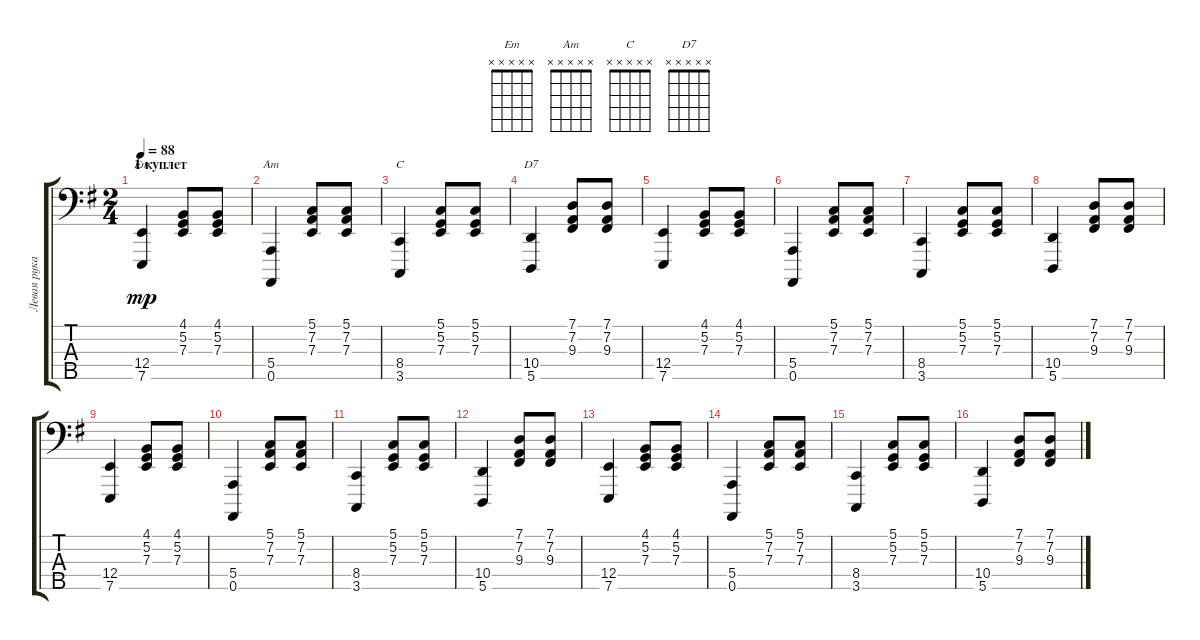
\track ("Левая рука" "Левая рука") {instrument acousticgrandpiano}
\staff {score tabs}
\tuning (G2 D2 A1 E1 A0) {hide}
\chord ("Em" x x x x x)
\chord ("Am" x x x x x)
\chord ("C" x x x x x)
\chord ("D7" x x x x x)
\ts (2 4)
\section ("" "1 куплет")
\tempo 88
\clef f4
\ks g
(12.4 7.5).4{ch "Em" dy mp} (4.1 5.2 7.3).8 (4.1 5.2 7.3).8 |
(5.4 0.5).4{ch "Am"} (5.1 7.2 7.3).8 (5.1 7.2 7.3).8 |
(8.4 3.5).4{ch "C"} (5.1 5.2 7.3).8 (5.1 5.2 7.3).8 |
(10.4 5.5).4{ch "D7"} (7.1 7.2 9.3).8 (7.1 7.2 9.3).8 |
(12.4 7.5).4 (4.1 5.2 7.3).8 (4.1 5.2 7.3).8 |
(5.4 0.5).4 (5.1 7.2 7.3).8 (5.1 7.2 7.3).8 |
(8.4 3.5).4 (5.1 5.2 7.3).8 (5.1 5.2 7.3).8 |
(10.4 5.5).4 (7.1 7.2 9.3).8 (7.1 7.2 9.3).8 |
(12.4 7.5).4 (4.1 5.2 7.3).8 (4.1 5.2 7.3).8 |
(5.4 0.5).4 (5.1 7.2 7.3).8 (5.1 7.2 7.3).8 |
(8.4 3.5).4 (5.1 5.2 7.3).8 (5.1 5.2 7.3).8 |
(10.4 5.5).4 (7.1 7.2 9.3).8 (7.1 7.2 9.3).8 |
(12.4 7.5).4 (4.1 5.2 7.3).8 (4.1 5.2 7.3).8 |
(5.4 0.5).4 (5.1 7.2 7.3).8 (5.1 7.2 7.3).8 |
(8.4 3.5).4 (5.1 5.2 7.3).8 (5.1 5.2 7.3).8 |
(10.4 5.5).4 (7.1 7.2 9.3).8 (7.1 7.2 9.3).8
